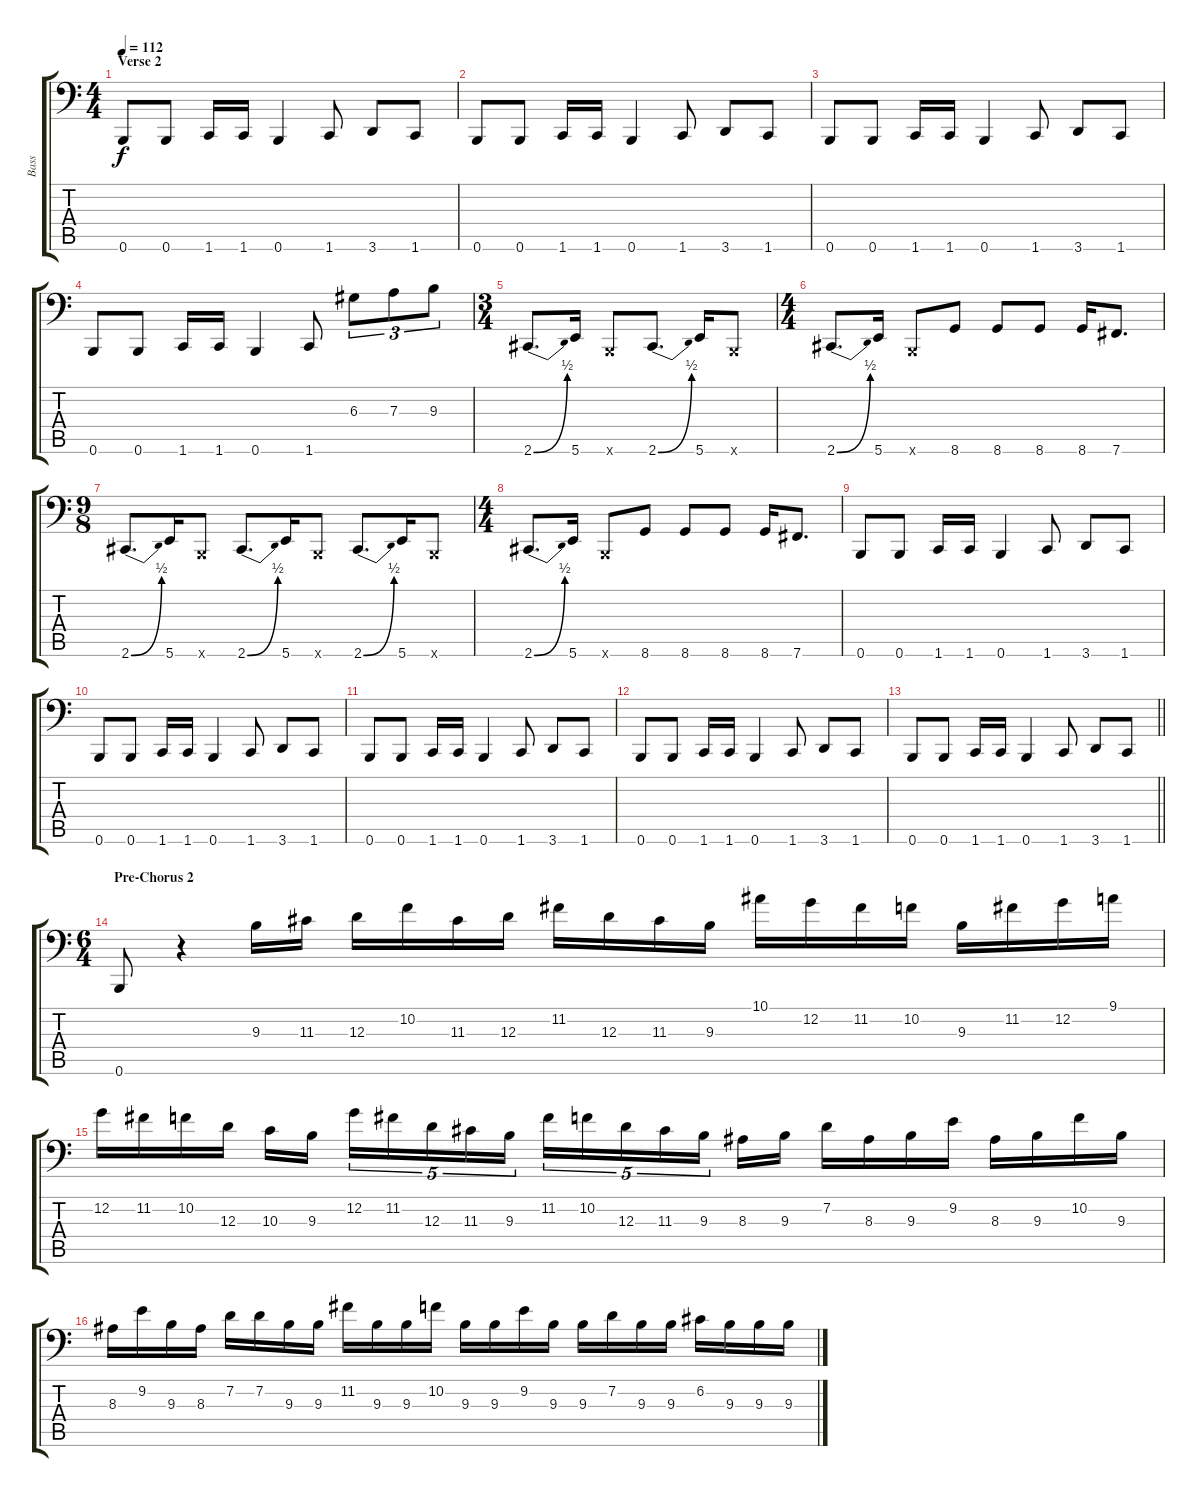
\track ("Bass" "Bass") {solo instrument electricbassfinger}
\staff {score tabs}
\tuning (C3 G2 D2 A1 E1 B0) {hide}
\ts (4 4)
\section ("" "Verse 2")
\tempo 112
\clef f4
\ks c
0.6.8{dy f} 0.6.8 1.6.16 1.6.16 0.6.4 1.6.8 3.6.8 1.6.8 |
0.6.8 0.6.8 1.6.16 1.6.16 0.6.4 1.6.8 3.6.8 1.6.8 |
0.6.8 0.6.8 1.6.16 1.6.16 0.6.4 1.6.8 3.6.8 1.6.8 |
0.6.8 0.6.8 1.6.16 1.6.16 0.6.4 1.6.8 6.3.8{tu (3 2)} 7.3.8{tu (3 2)} 9.3.8{tu (3 2)} |
\ts (3 4)
2.6{be (bend 0 0 60 2)}.8{d} 5.6.16 0.6{x}.8 2.6{be (bend 0 0 60 2)}.8{d} 5.6.16 0.6{x}.8 |
\ts (4 4)
2.6{be (bend 0 0 60 2)}.8{d} 5.6.16 0.6{x}.8 8.6.8 8.6.8 8.6.8 8.6.16 7.6.8{d} |
\ts (9 8)
2.6{be (bend 0 0 60 2)}.8{d} 5.6.16 0.6{x}.8 2.6{be (bend 0 0 60 2)}.8{d} 5.6.16 0.6{x}.8 2.6{be (bend 0 0 60 2)}.8{d} 5.6.16 0.6{x}.8 |
\ts (4 4)
2.6{be (bend 0 0 60 2)}.8{d} 5.6.16 0.6{x}.8 8.6.8 8.6.8 8.6.8 8.6.16 7.6.8{d} |
0.6.8 0.6.8 1.6.16 1.6.16 0.6.4 1.6.8 3.6.8 1.6.8 |
0.6.8 0.6.8 1.6.16 1.6.16 0.6.4 1.6.8 3.6.8 1.6.8 |
0.6.8 0.6.8 1.6.16 1.6.16 0.6.4 1.6.8 3.6.8 1.6.8 |
0.6.8 0.6.8 1.6.16 1.6.16 0.6.4 1.6.8 3.6.8 1.6.8 |
\barLineRight lightlight
0.6.8 0.6.8 1.6.16 1.6.16 0.6.4 1.6.8 3.6.8 1.6.8 |
\ts (6 4)
\section ("" "Pre-Chorus 2")
0.6.8 r.4 9.3.16 11.3.16 12.3.16 10.2.16 11.3.16 12.3.16 11.2.16 12.3.16 11.3.16 9.3.16 10.1.16 12.2.16 11.2.16 10.2.16 9.3.16 11.2.16 12.2.16 9.1.16 |
12.2.16 11.2.16 10.2.16 12.3.16 10.3.16 9.3.16{beam splitsecondary} 12.2.16{tu (5 4)} 11.2.16{tu (5 4)} 12.3.16{tu (5 4)} 11.3.16{tu (5 4)} 9.3.16{tu (5 4) beam splitsecondary} 11.2.16{tu (5 4)} 10.2.16{tu (5 4)} 12.3.16{tu (5 4)} 11.3.16{tu (5 4)} 9.3.16{tu (5 4) beam splitsecondary} 8.3.16 9.3.16 7.2.16 8.3.16 9.3.16 9.2.16 8.3.16 9.3.16 10.2.16 9.3.16 |
8.3.16 9.2.16 9.3.16 8.3.16 7.2.16 7.2.16 9.3.16 9.3.16 11.2.16 9.3.16 9.3.16 10.2.16 9.3.16 9.3.16 9.2.16 9.3.16 9.3.16 7.2.16 9.3.16 9.3.16 6.2.16 9.3.16 9.3.16 9.3.16
